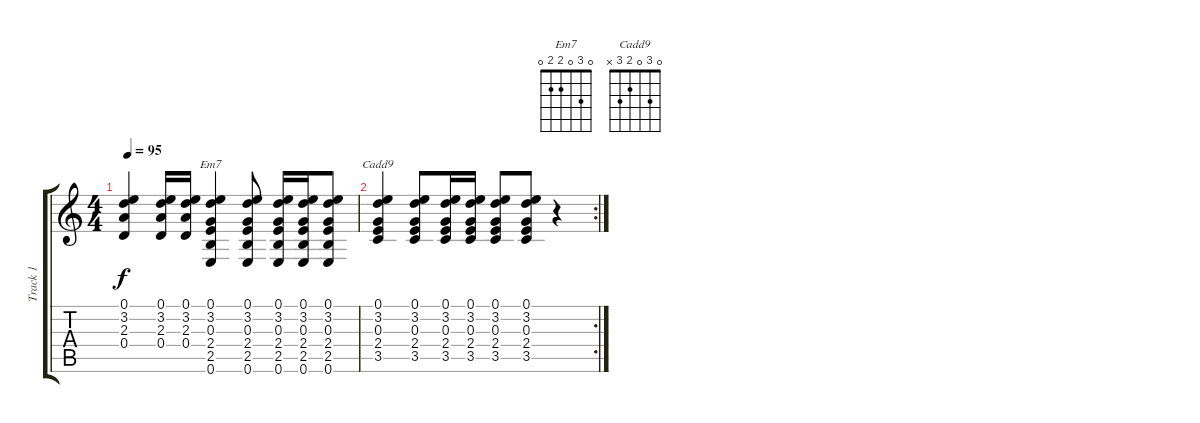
\track ("Track 1" "Track 1") {instrument acousticguitarsteel}
\staff {score tabs}
\tuning (E4 B3 G3 D3 A2 E2) {hide}
\chord ("Em7" 0 3 0 2 2 0)
\chord ("Cadd9" 0 3 0 2 3 x)
\ts (4 4)
\tempo 95
\clef g2
\ks c
(0.1 3.2 2.3 0.4).4{dy f} (0.1 3.2 2.3 0.4).16 (0.1 3.2 2.3 0.4).16 (0.1 3.2 0.3 2.4 2.5 0.6).4{ch "Em7"} (0.1 3.2 0.3 2.4 2.5 0.6).8 (0.1 3.2 0.3 2.4 2.5 0.6).16 (0.1 3.2 0.3 2.4 2.5 0.6).16 (0.1 3.2 0.3 2.4 2.5 0.6).8 |
\rc 2
(0.1 3.2 0.3 2.4 3.5).4{ch "Cadd9"} (0.1 3.2 0.3 2.4 3.5).8 (0.1 3.2 0.3 2.4 3.5).16 (0.1 3.2 0.3 2.4 3.5).16 (0.1 3.2 0.3 2.4 3.5).8 (0.1 3.2 0.3 2.4 3.5).8 r.4
